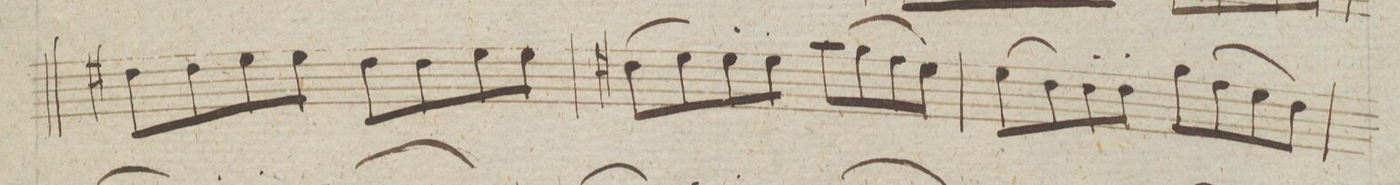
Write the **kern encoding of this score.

**kern	**dynam
*I"Violino 2do	*
*clefG2	*
*k[]	*
*met(c|)	*
*M2/2	*
8dd#X\L	.
8dd#\	.
8ee\	.
8ee\J	.
8dd#\L	.
8dd#\	.
8ee\	.
8ee\J	.
=200	=200
(8dd#X\L	.
8ee\)	.
8ee'\	.
8ee'\J	.
(8aa\L	.
8gg\	.
8ff\	.
8ee\J)	.
=201	=201
1ryy	.
=202	=202
(8ee\L	.
8dd\)	.
8dd'\	.
8dd'\J	.
(8gg\L	.
8ff\	.
8ee\	.
8dd\J)	.
=203	=203
*-	*-
